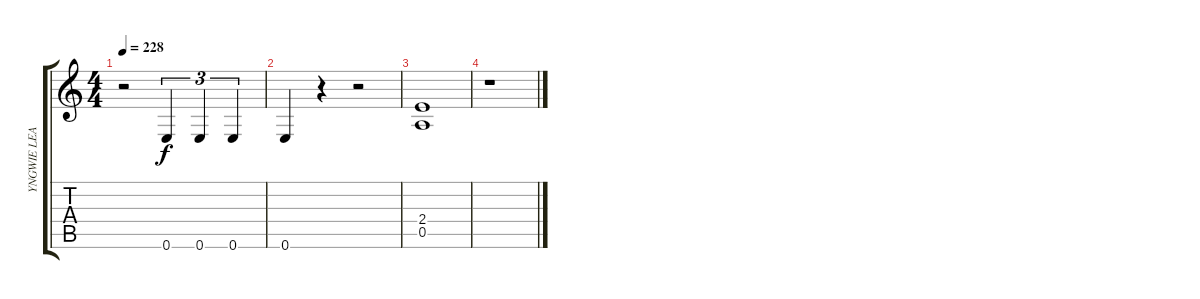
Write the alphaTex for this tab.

\track ("YNGWIE LEAD GUITAR" "YNGWIE LEA") {instrument distortionguitar}
\staff {score tabs}
\tuning (E4 B3 G3 D3 A2 E2) {hide}
\ts (4 4)
\tempo 228
\clef g2
\ks c
r.2{dy f} 0.6.4{tu (3 2)} 0.6.4{tu (3 2)} 0.6.4{tu (3 2)} |
0.6.4 r.4 r.2 |
(2.4 0.5).1 |
r.1
